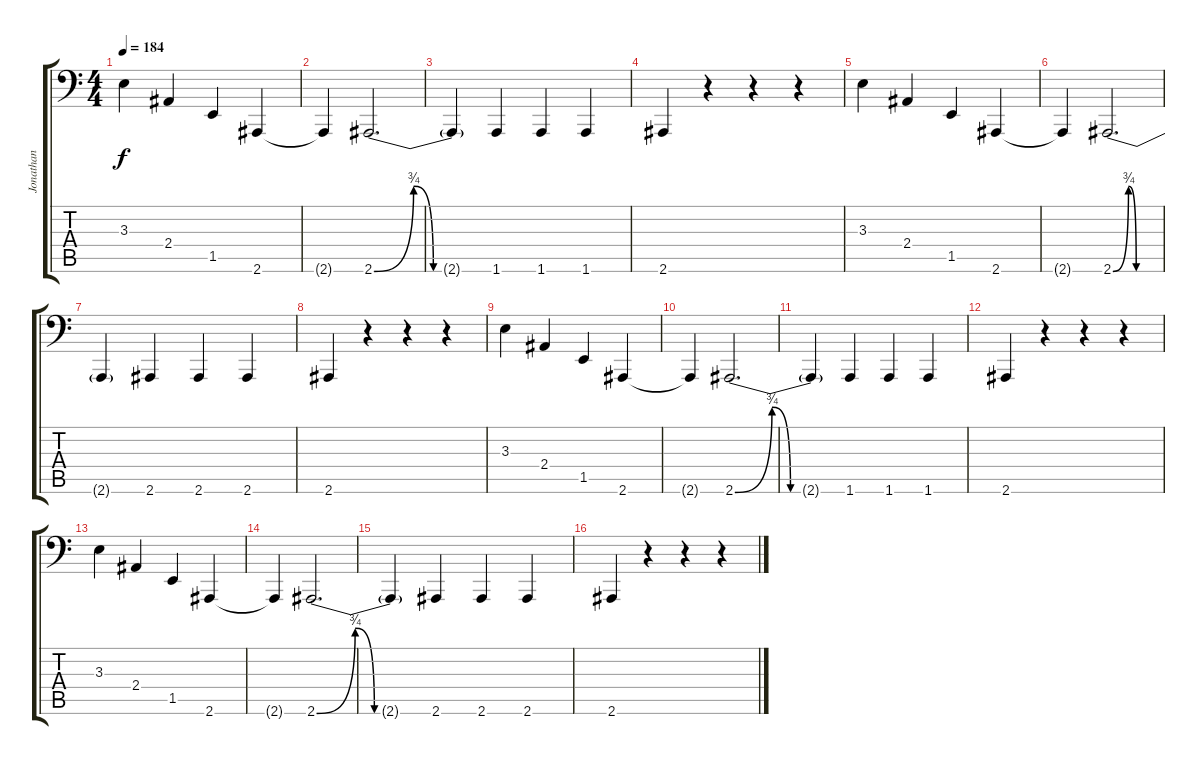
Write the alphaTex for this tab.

\track ("Jonathan" "Jonathan") {instrument electricbassfinger}
\staff {score tabs}
\tuning (B2 Gb2 Db2 Ab1 Eb1 Ab0) {hide}
\ts (4 4)
\tempo 184
\clef f4
\ks c
3.3.4{dy f} 2.4.4 1.5.4 2.6.4 |
2.6{t}.4 2.6{be (custom 0 0 20 3 30 0 60 0)}.2{d} |
2.6{t}.4 1.6.4 1.6.4 1.6.4 |
2.6.4 r.4 r.4 r.4 |
3.3.4 2.4.4 1.5.4 2.6.4 |
2.6{t}.4 2.6{be (custom 0 0 20 3 30 0 60 0)}.2{d} |
2.6{t}.4 2.6.4 2.6.4 2.6.4 |
2.6.4 r.4 r.4 r.4 |
3.3.4 2.4.4 1.5.4 2.6.4 |
2.6{t}.4 2.6{be (custom 0 0 20 3 30 0 60 0)}.2{d} |
2.6{t}.4 1.6.4 1.6.4 1.6.4 |
2.6.4 r.4 r.4 r.4 |
3.3.4 2.4.4 1.5.4 2.6.4 |
2.6{t}.4 2.6{be (custom 0 0 20 3 30 0 60 0)}.2{d} |
2.6{t}.4 2.6.4 2.6.4 2.6.4 |
2.6.4 r.4 r.4 r.4
